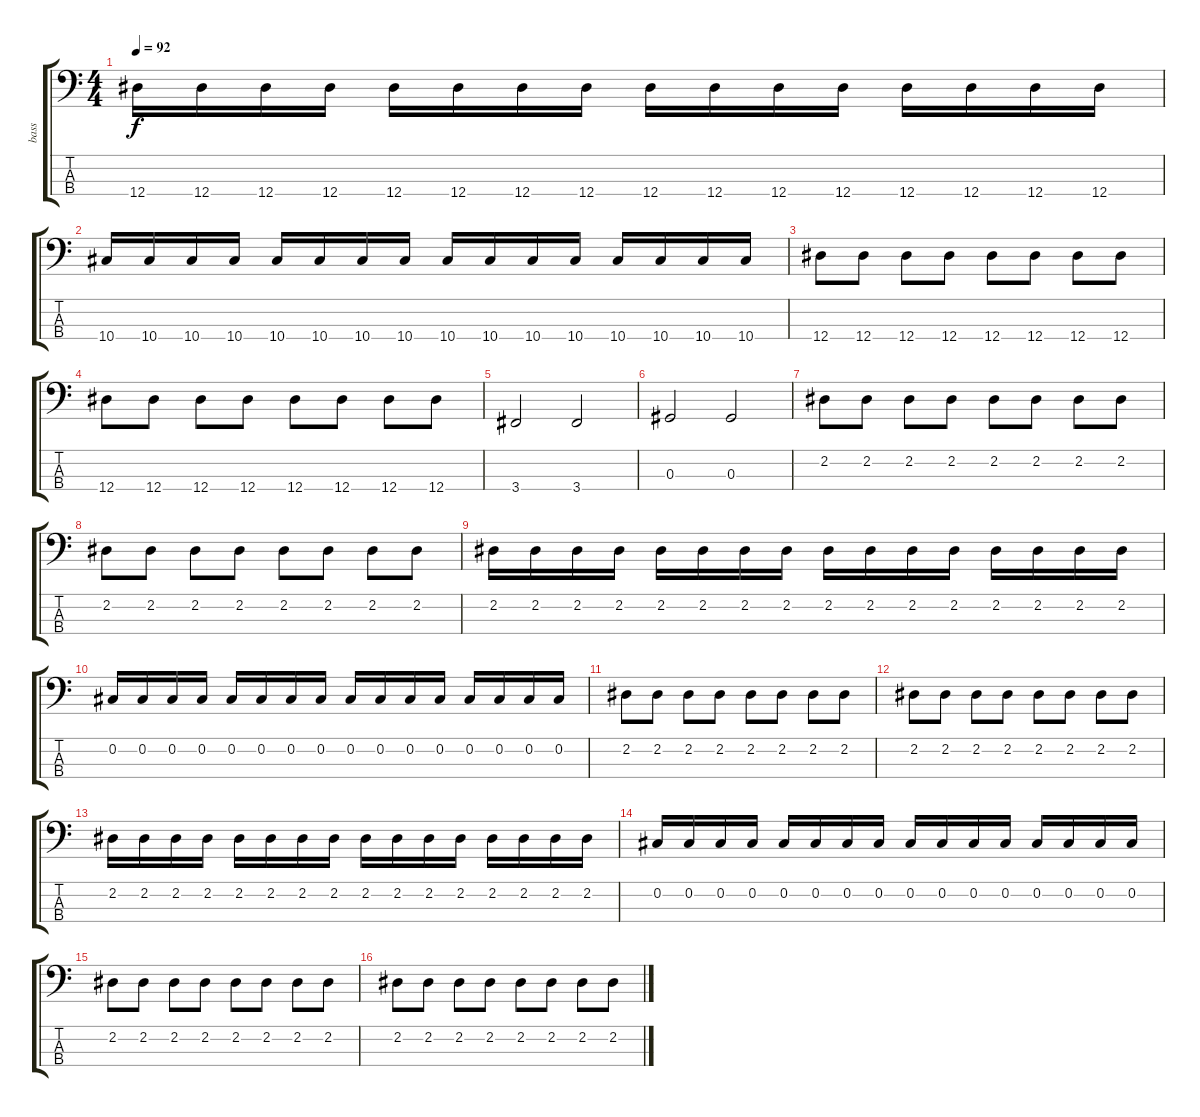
\track ("bass" "bass") {instrument electricbassfinger}
\staff {score tabs}
\tuning (Gb2 Db2 Ab1 Eb1) {hide}
\ts (4 4)
\tempo 92
\clef f4
\ks c
12.4.16{dy f} 12.4.16 12.4.16 12.4.16 12.4.16 12.4.16 12.4.16 12.4.16 12.4.16 12.4.16 12.4.16 12.4.16 12.4.16 12.4.16 12.4.16 12.4.16 |
10.4.16 10.4.16 10.4.16 10.4.16 10.4.16 10.4.16 10.4.16 10.4.16 10.4.16 10.4.16 10.4.16 10.4.16 10.4.16 10.4.16 10.4.16 10.4.16 |
12.4.8 12.4.8 12.4.8 12.4.8 12.4.8 12.4.8 12.4.8 12.4.8 |
12.4.8 12.4.8 12.4.8 12.4.8 12.4.8 12.4.8 12.4.8 12.4.8 |
3.4.2 3.4.2 |
0.3.2 0.3.2 |
2.2.8 2.2.8 2.2.8 2.2.8 2.2.8 2.2.8 2.2.8 2.2.8 |
2.2.8 2.2.8 2.2.8 2.2.8 2.2.8 2.2.8 2.2.8 2.2.8 |
2.2.16 2.2.16 2.2.16 2.2.16 2.2.16 2.2.16 2.2.16 2.2.16 2.2.16 2.2.16 2.2.16 2.2.16 2.2.16 2.2.16 2.2.16 2.2.16 |
0.2.16 0.2.16 0.2.16 0.2.16 0.2.16 0.2.16 0.2.16 0.2.16 0.2.16 0.2.16 0.2.16 0.2.16 0.2.16 0.2.16 0.2.16 0.2.16 |
2.2.8 2.2.8 2.2.8 2.2.8 2.2.8 2.2.8 2.2.8 2.2.8 |
2.2.8 2.2.8 2.2.8 2.2.8 2.2.8 2.2.8 2.2.8 2.2.8 |
2.2.16 2.2.16 2.2.16 2.2.16 2.2.16 2.2.16 2.2.16 2.2.16 2.2.16 2.2.16 2.2.16 2.2.16 2.2.16 2.2.16 2.2.16 2.2.16 |
0.2.16 0.2.16 0.2.16 0.2.16 0.2.16 0.2.16 0.2.16 0.2.16 0.2.16 0.2.16 0.2.16 0.2.16 0.2.16 0.2.16 0.2.16 0.2.16 |
2.2.8 2.2.8 2.2.8 2.2.8 2.2.8 2.2.8 2.2.8 2.2.8 |
2.2.8 2.2.8 2.2.8 2.2.8 2.2.8 2.2.8 2.2.8 2.2.8
